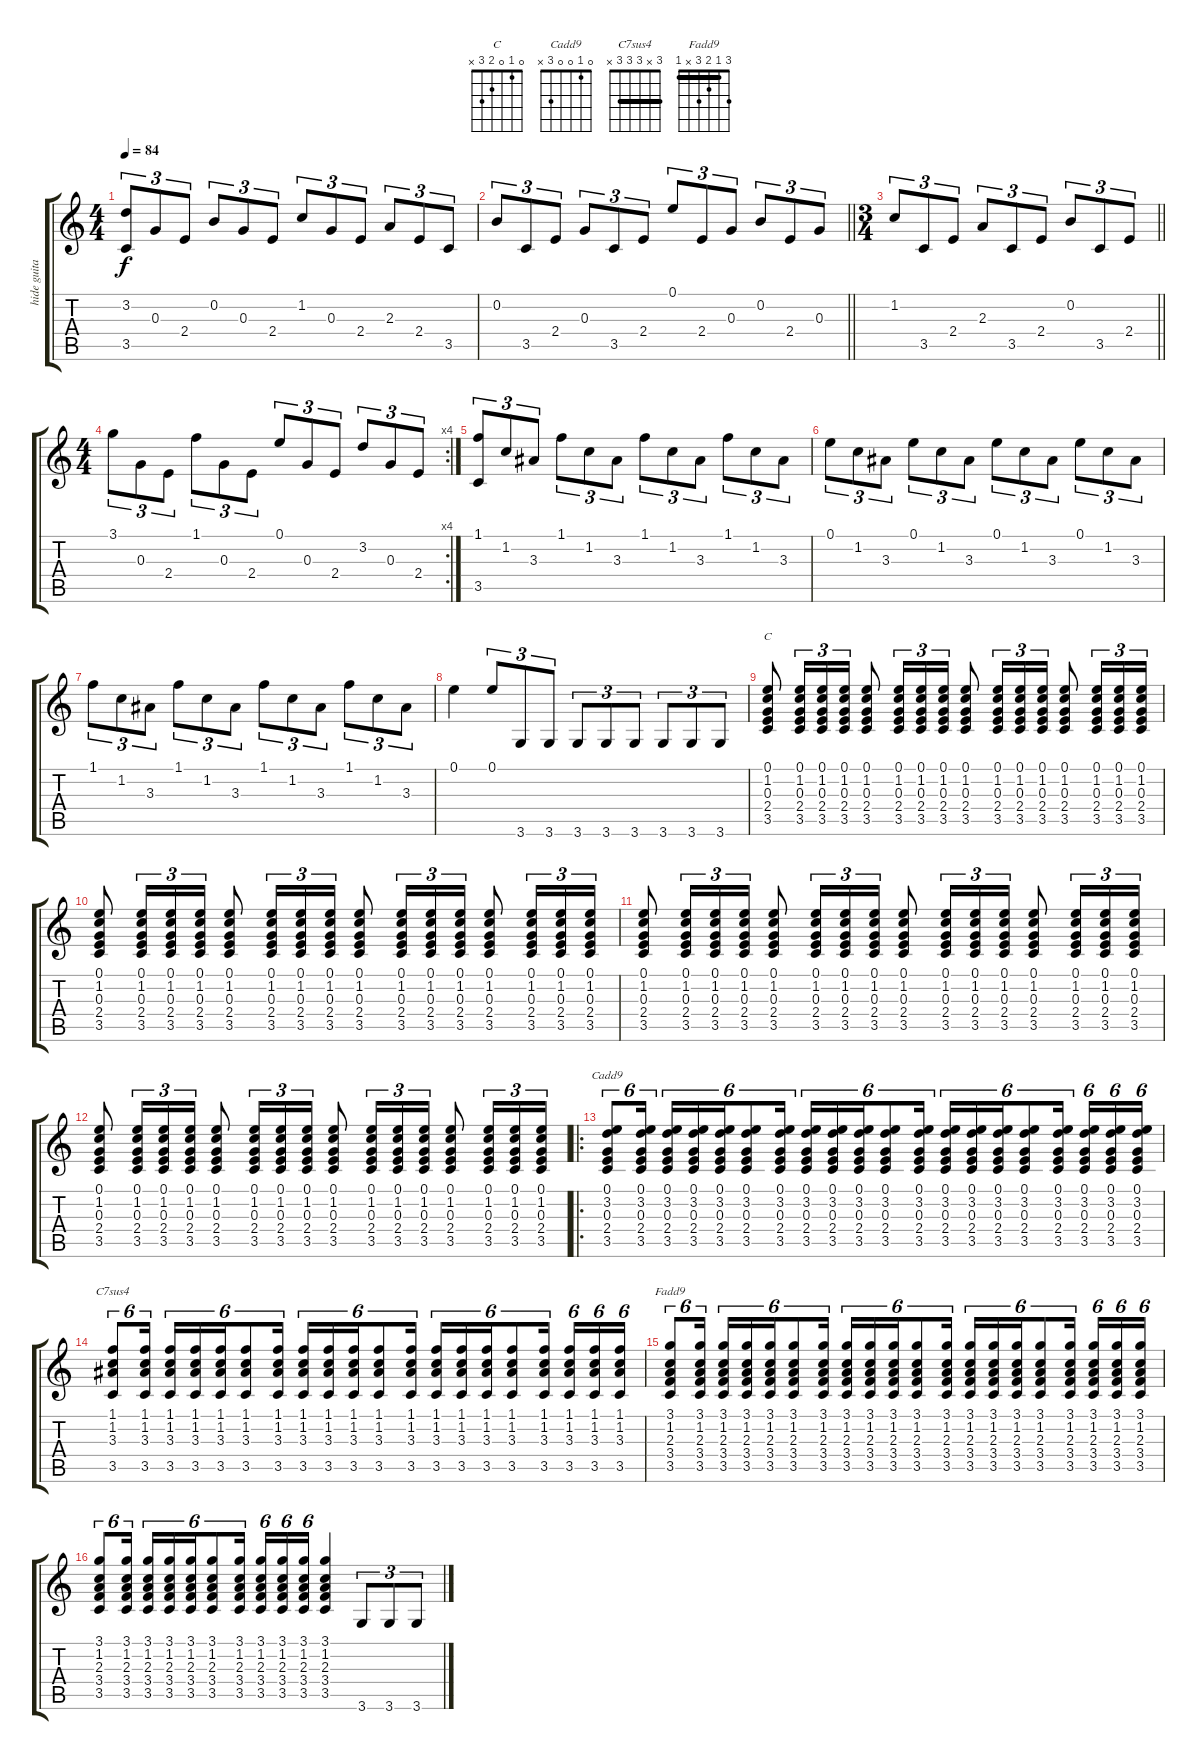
\track ("hide guitar" "hide guita") {instrument acousticguitarsteel}
\staff {score tabs}
\tuning (E4 B3 G3 D3 A2 E2) {hide}
\chord ("C" 0 1 0 2 3 x)
\chord ("Cadd9" 0 1 0 0 3 x)
\chord ("C7sus4" 3 x 3 3 3 x) {barre 3}
\chord ("Fadd9" 3 1 2 3 x 1) {barre 1}
\ts (4 4)
\tempo 84
\clef g2
\ks c
(3.2 3.5).8{tu (3 2) dy f instrument acousticguitarsteel} 0.3.8{tu (3 2)} 2.4.8{tu (3 2)} 0.2.8{tu (3 2)} 0.3.8{tu (3 2)} 2.4.8{tu (3 2)} 1.2.8{tu (3 2)} 0.3.8{tu (3 2)} 2.4.8{tu (3 2)} 2.3.8{tu (3 2)} 2.4.8{tu (3 2)} 3.5.8{tu (3 2)} |
\barLineRight lightlight
0.2.8{tu (3 2)} 3.5.8{tu (3 2)} 2.4.8{tu (3 2)} 0.3.8{tu (3 2)} 3.5.8{tu (3 2)} 2.4.8{tu (3 2)} 0.1.8{tu (3 2)} 2.4.8{tu (3 2)} 0.3.8{tu (3 2)} 0.2.8{tu (3 2)} 2.4.8{tu (3 2)} 0.3.8{tu (3 2)} |
\ts (3 4)
\barLineRight lightlight
1.2.8{tu (3 2)} 3.5.8{tu (3 2)} 2.4.8{tu (3 2)} 2.3.8{tu (3 2)} 3.5.8{tu (3 2)} 2.4.8{tu (3 2)} 0.2.8{tu (3 2)} 3.5.8{tu (3 2)} 2.4.8{tu (3 2)} |
\rc 4
\ts (4 4)
3.1.8{tu (3 2)} 0.3.8{tu (3 2)} 2.4.8{tu (3 2)} 1.1.8{tu (3 2)} 0.3.8{tu (3 2)} 2.4.8{tu (3 2)} 0.1.8{tu (3 2)} 0.3.8{tu (3 2)} 2.4.8{tu (3 2)} 3.2.8{tu (3 2)} 0.3.8{tu (3 2)} 2.4.8{tu (3 2)} |
(1.1 3.5).8{tu (3 2)} 1.2.8{tu (3 2)} 3.3.8{tu (3 2)} 1.1.8{tu (3 2)} 1.2.8{tu (3 2)} 3.3.8{tu (3 2)} 1.1.8{tu (3 2)} 1.2.8{tu (3 2)} 3.3.8{tu (3 2)} 1.1.8{tu (3 2)} 1.2.8{tu (3 2)} 3.3.8{tu (3 2)} |
0.1.8{tu (3 2)} 1.2.8{tu (3 2)} 3.3.8{tu (3 2)} 0.1.8{tu (3 2)} 1.2.8{tu (3 2)} 3.3.8{tu (3 2)} 0.1.8{tu (3 2)} 1.2.8{tu (3 2)} 3.3.8{tu (3 2)} 0.1.8{tu (3 2)} 1.2.8{tu (3 2)} 3.3.8{tu (3 2)} |
1.1.8{tu (3 2)} 1.2.8{tu (3 2)} 3.3.8{tu (3 2)} 1.1.8{tu (3 2)} 1.2.8{tu (3 2)} 3.3.8{tu (3 2)} 1.1.8{tu (3 2)} 1.2.8{tu (3 2)} 3.3.8{tu (3 2)} 1.1.8{tu (3 2)} 1.2.8{tu (3 2)} 3.3.8{tu (3 2)} |
0.1.4 0.1.8{tu (3 2)} 3.6.8{tu (3 2)} 3.6.8{tu (3 2)} 3.6.8{tu (3 2)} 3.6.8{tu (3 2)} 3.6.8{tu (3 2)} 3.6.8{tu (3 2)} 3.6.8{tu (3 2)} 3.6.8{tu (3 2)} |
(0.1 1.2 0.3 2.4 3.5).8{ch "C"} (0.1 1.2 0.3 2.4 3.5).16{tu (3 2)} (0.1 1.2 0.3 2.4 3.5).16{tu (3 2)} (0.1 1.2 0.3 2.4 3.5).16{tu (3 2)} (0.1 1.2 0.3 2.4 3.5).8 (0.1 1.2 0.3 2.4 3.5).16{tu (3 2)} (0.1 1.2 0.3 2.4 3.5).16{tu (3 2)} (0.1 1.2 0.3 2.4 3.5).16{tu (3 2)} (0.1 1.2 0.3 2.4 3.5).8 (0.1 1.2 0.3 2.4 3.5).16{tu (3 2)} (0.1 1.2 0.3 2.4 3.5).16{tu (3 2)} (0.1 1.2 0.3 2.4 3.5).16{tu (3 2)} (0.1 1.2 0.3 2.4 3.5).8 (0.1 1.2 0.3 2.4 3.5).16{tu (3 2)} (0.1 1.2 0.3 2.4 3.5).16{tu (3 2)} (0.1 1.2 0.3 2.4 3.5).16{tu (3 2)} |
(0.1 1.2 0.3 2.4 3.5).8 (0.1 1.2 0.3 2.4 3.5).16{tu (3 2)} (0.1 1.2 0.3 2.4 3.5).16{tu (3 2)} (0.1 1.2 0.3 2.4 3.5).16{tu (3 2)} (0.1 1.2 0.3 2.4 3.5).8 (0.1 1.2 0.3 2.4 3.5).16{tu (3 2)} (0.1 1.2 0.3 2.4 3.5).16{tu (3 2)} (0.1 1.2 0.3 2.4 3.5).16{tu (3 2)} (0.1 1.2 0.3 2.4 3.5).8 (0.1 1.2 0.3 2.4 3.5).16{tu (3 2)} (0.1 1.2 0.3 2.4 3.5).16{tu (3 2)} (0.1 1.2 0.3 2.4 3.5).16{tu (3 2)} (0.1 1.2 0.3 2.4 3.5).8 (0.1 1.2 0.3 2.4 3.5).16{tu (3 2)} (0.1 1.2 0.3 2.4 3.5).16{tu (3 2)} (0.1 1.2 0.3 2.4 3.5).16{tu (3 2)} |
(0.1 1.2 0.3 2.4 3.5).8 (0.1 1.2 0.3 2.4 3.5).16{tu (3 2)} (0.1 1.2 0.3 2.4 3.5).16{tu (3 2)} (0.1 1.2 0.3 2.4 3.5).16{tu (3 2)} (0.1 1.2 0.3 2.4 3.5).8 (0.1 1.2 0.3 2.4 3.5).16{tu (3 2)} (0.1 1.2 0.3 2.4 3.5).16{tu (3 2)} (0.1 1.2 0.3 2.4 3.5).16{tu (3 2)} (0.1 1.2 0.3 2.4 3.5).8 (0.1 1.2 0.3 2.4 3.5).16{tu (3 2)} (0.1 1.2 0.3 2.4 3.5).16{tu (3 2)} (0.1 1.2 0.3 2.4 3.5).16{tu (3 2)} (0.1 1.2 0.3 2.4 3.5).8 (0.1 1.2 0.3 2.4 3.5).16{tu (3 2)} (0.1 1.2 0.3 2.4 3.5).16{tu (3 2)} (0.1 1.2 0.3 2.4 3.5).16{tu (3 2)} |
(0.1 1.2 0.3 2.4 3.5).8 (0.1 1.2 0.3 2.4 3.5).16{tu (3 2)} (0.1 1.2 0.3 2.4 3.5).16{tu (3 2)} (0.1 1.2 0.3 2.4 3.5).16{tu (3 2)} (0.1 1.2 0.3 2.4 3.5).8 (0.1 1.2 0.3 2.4 3.5).16{tu (3 2)} (0.1 1.2 0.3 2.4 3.5).16{tu (3 2)} (0.1 1.2 0.3 2.4 3.5).16{tu (3 2)} (0.1 1.2 0.3 2.4 3.5).8 (0.1 1.2 0.3 2.4 3.5).16{tu (3 2)} (0.1 1.2 0.3 2.4 3.5).16{tu (3 2)} (0.1 1.2 0.3 2.4 3.5).16{tu (3 2)} (0.1 1.2 0.3 2.4 3.5).8 (0.1 1.2 0.3 2.4 3.5).16{tu (3 2)} (0.1 1.2 0.3 2.4 3.5).16{tu (3 2)} (0.1 1.2 0.3 2.4 3.5).16{tu (3 2)} |
\ro
(0.1 3.2 0.3 2.4 3.5).8{tu (6 4) ch "Cadd9"} (0.1 3.2 0.3 2.4 3.5).16{tu (6 4)} (0.1 3.2 0.3 2.4 3.5).16{tu (6 4)} (0.1 3.2 0.3 2.4 3.5).16{tu (6 4)} (0.1 3.2 0.3 2.4 3.5).16{tu (6 4)} (0.1 3.2 0.3 2.4 3.5).8{tu (6 4)} (0.1 3.2 0.3 2.4 3.5).16{tu (6 4)} (0.1 3.2 0.3 2.4 3.5).16{tu (6 4)} (0.1 3.2 0.3 2.4 3.5).16{tu (6 4)} (0.1 3.2 0.3 2.4 3.5).16{tu (6 4)} (0.1 3.2 0.3 2.4 3.5).8{tu (6 4)} (0.1 3.2 0.3 2.4 3.5).16{tu (6 4)} (0.1 3.2 0.3 2.4 3.5).16{tu (6 4)} (0.1 3.2 0.3 2.4 3.5).16{tu (6 4)} (0.1 3.2 0.3 2.4 3.5).16{tu (6 4)} (0.1 3.2 0.3 2.4 3.5).8{tu (6 4)} (0.1 3.2 0.3 2.4 3.5).16{tu (6 4)} (0.1 3.2 0.3 2.4 3.5).16{tu (6 4)} (0.1 3.2 0.3 2.4 3.5).16{tu (6 4)} (0.1 3.2 0.3 2.4 3.5).16{tu (6 4)} |
(1.1 1.2 3.3 3.5).8{tu (6 4) ch "C7sus4"} (1.1 1.2 3.3 3.5).16{tu (6 4)} (1.1 1.2 3.3 3.5).16{tu (6 4)} (1.1 1.2 3.3 3.5).16{tu (6 4)} (1.1 1.2 3.3 3.5).16{tu (6 4)} (1.1 1.2 3.3 3.5).8{tu (6 4)} (1.1 1.2 3.3 3.5).16{tu (6 4)} (1.1 1.2 3.3 3.5).16{tu (6 4)} (1.1 1.2 3.3 3.5).16{tu (6 4)} (1.1 1.2 3.3 3.5).16{tu (6 4)} (1.1 1.2 3.3 3.5).8{tu (6 4)} (1.1 1.2 3.3 3.5).16{tu (6 4)} (1.1 1.2 3.3 3.5).16{tu (6 4)} (1.1 1.2 3.3 3.5).16{tu (6 4)} (1.1 1.2 3.3 3.5).16{tu (6 4)} (1.1 1.2 3.3 3.5).8{tu (6 4)} (1.1 1.2 3.3 3.5).16{tu (6 4)} (1.1 1.2 3.3 3.5).16{tu (6 4)} (1.1 1.2 3.3 3.5).16{tu (6 4)} (1.1 1.2 3.3 3.5).16{tu (6 4)} |
(3.1 1.2 2.3 3.4 3.5).8{tu (6 4) ch "Fadd9"} (3.1 1.2 2.3 3.4 3.5).16{tu (6 4)} (3.1 1.2 2.3 3.4 3.5).16{tu (6 4)} (3.1 1.2 2.3 3.4 3.5).16{tu (6 4)} (3.1 1.2 2.3 3.4 3.5).16{tu (6 4)} (3.1 1.2 2.3 3.4 3.5).8{tu (6 4)} (3.1 1.2 2.3 3.4 3.5).16{tu (6 4)} (3.1 1.2 2.3 3.4 3.5).16{tu (6 4)} (3.1 1.2 2.3 3.4 3.5).16{tu (6 4)} (3.1 1.2 2.3 3.4 3.5).16{tu (6 4)} (3.1 1.2 2.3 3.4 3.5).8{tu (6 4)} (3.1 1.2 2.3 3.4 3.5).16{tu (6 4)} (3.1 1.2 2.3 3.4 3.5).16{tu (6 4)} (3.1 1.2 2.3 3.4 3.5).16{tu (6 4)} (3.1 1.2 2.3 3.4 3.5).16{tu (6 4)} (3.1 1.2 2.3 3.4 3.5).8{tu (6 4)} (3.1 1.2 2.3 3.4 3.5).16{tu (6 4)} (3.1 1.2 2.3 3.4 3.5).16{tu (6 4)} (3.1 1.2 2.3 3.4 3.5).16{tu (6 4)} (3.1 1.2 2.3 3.4 3.5).16{tu (6 4)} |
(3.1 1.2 2.3 3.4 3.5).8{tu (6 4)} (3.1 1.2 2.3 3.4 3.5).16{tu (6 4)} (3.1 1.2 2.3 3.4 3.5).16{tu (6 4)} (3.1 1.2 2.3 3.4 3.5).16{tu (6 4)} (3.1 1.2 2.3 3.4 3.5).16{tu (6 4)} (3.1 1.2 2.3 3.4 3.5).8{tu (6 4)} (3.1 1.2 2.3 3.4 3.5).16{tu (6 4)} (3.1 1.2 2.3 3.4 3.5).16{tu (6 4)} (3.1 1.2 2.3 3.4 3.5).16{tu (6 4)} (3.1 1.2 2.3 3.4 3.5).16{tu (6 4)} (3.1 1.2 2.3 3.4 3.5).4 3.6.8{tu (3 2)} 3.6.8{tu (3 2)} 3.6.8{tu (3 2)}
